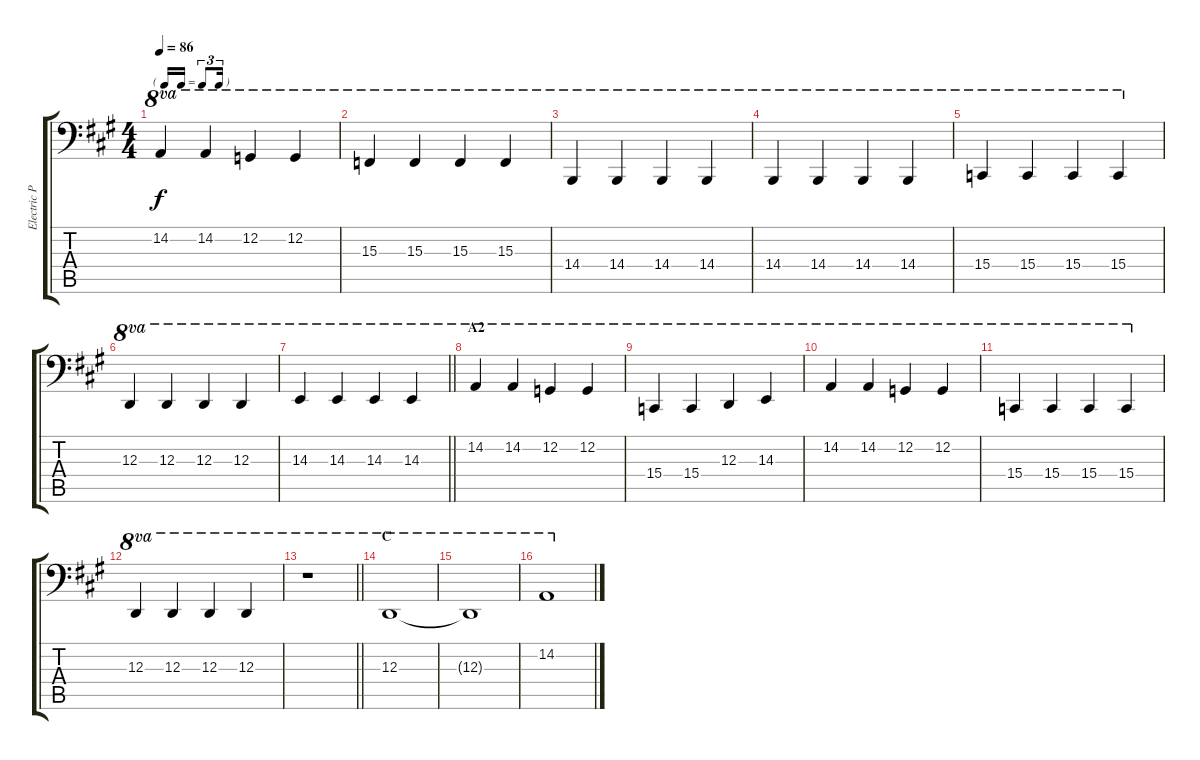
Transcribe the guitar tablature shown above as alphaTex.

\track ("Electric Piano LH (John Lennon)" "Electric P") {instrument rockorgan}
\staff {score tabs}
\tuning (C3 G2 D2 A1 E1 B0) {hide}
\ts (4 4)
\tf triplet16th
\tempo 86
\clef f4
\ks a
14.2.4{ot 8va dy f} 14.2.4{ot 8va} 12.2.4{ot 8va} 12.2.4{ot 8va} |
15.3.4{ot 8va} 15.3.4{ot 8va} 15.3.4{ot 8va} 15.3.4{ot 8va} |
14.4.4{ot 8va} 14.4.4{ot 8va} 14.4.4{ot 8va} 14.4.4{ot 8va} |
14.4.4{ot 8va} 14.4.4{ot 8va} 14.4.4{ot 8va} 14.4.4{ot 8va} |
15.4.4{ot 8va} 15.4.4{ot 8va} 15.4.4{ot 8va} 15.4.4{ot 8va} |
12.3.4{ot 8va} 12.3.4{ot 8va} 12.3.4{ot 8va} 12.3.4{ot 8va} |
\barLineRight lightlight
14.3.4{ot 8va} 14.3.4{ot 8va} 14.3.4{ot 8va} 14.3.4{ot 8va} |
\section ("" "A2")
14.2.4{ot 8va} 14.2.4{ot 8va} 12.2.4{ot 8va} 12.2.4{ot 8va} |
15.4.4{ot 8va} 15.4.4{ot 8va} 12.3.4{ot 8va} 14.3.4{ot 8va} |
14.2.4{ot 8va} 14.2.4{ot 8va} 12.2.4{ot 8va} 12.2.4{ot 8va} |
15.4.4{ot 8va} 15.4.4{ot 8va} 15.4.4{ot 8va} 15.4.4{ot 8va} |
12.3.4{ot 8va} 12.3.4{ot 8va} 12.3.4{ot 8va} 12.3.4{ot 8va} |
\barLineRight lightlight
r.1{ot 8va} |
\section ("" "C")
12.3.1{ot 8va} |
12.3{t}.1{ot 8va} |
14.2.1{ot 8va}
